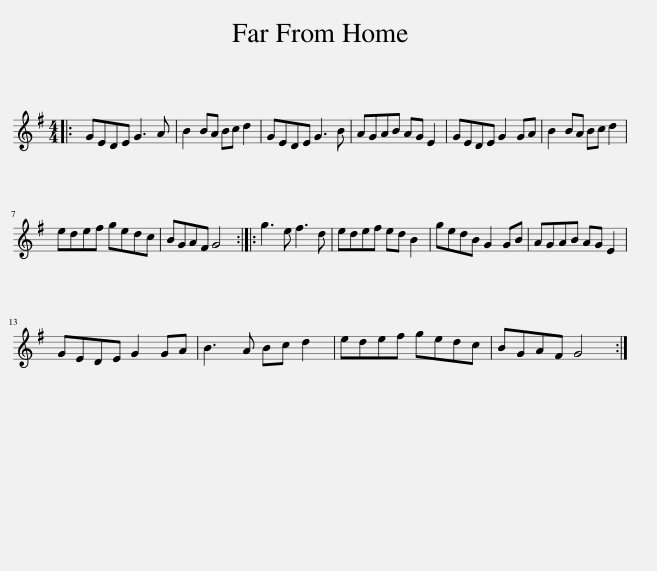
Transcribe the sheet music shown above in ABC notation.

X:1
L:1/8
M:4/4
I:linebreak $
K:G
V:1 treble
V:1
|: GEDE G3 A | B2 BA Bc d2 | GEDE G3 B | AGAB AG E2 | GEDE G2 GA | %5
 B2 BA Bc d2 |$ edef gedc | BGAF G4 :: g3 e f3 d | edef ed B2 | %10
 gedB G2 GB | AGAB AG E2 |$ GEDE G2 GA | B3 A Bc d2 | edef gedc | %15
 BGAF G4 :| %16
